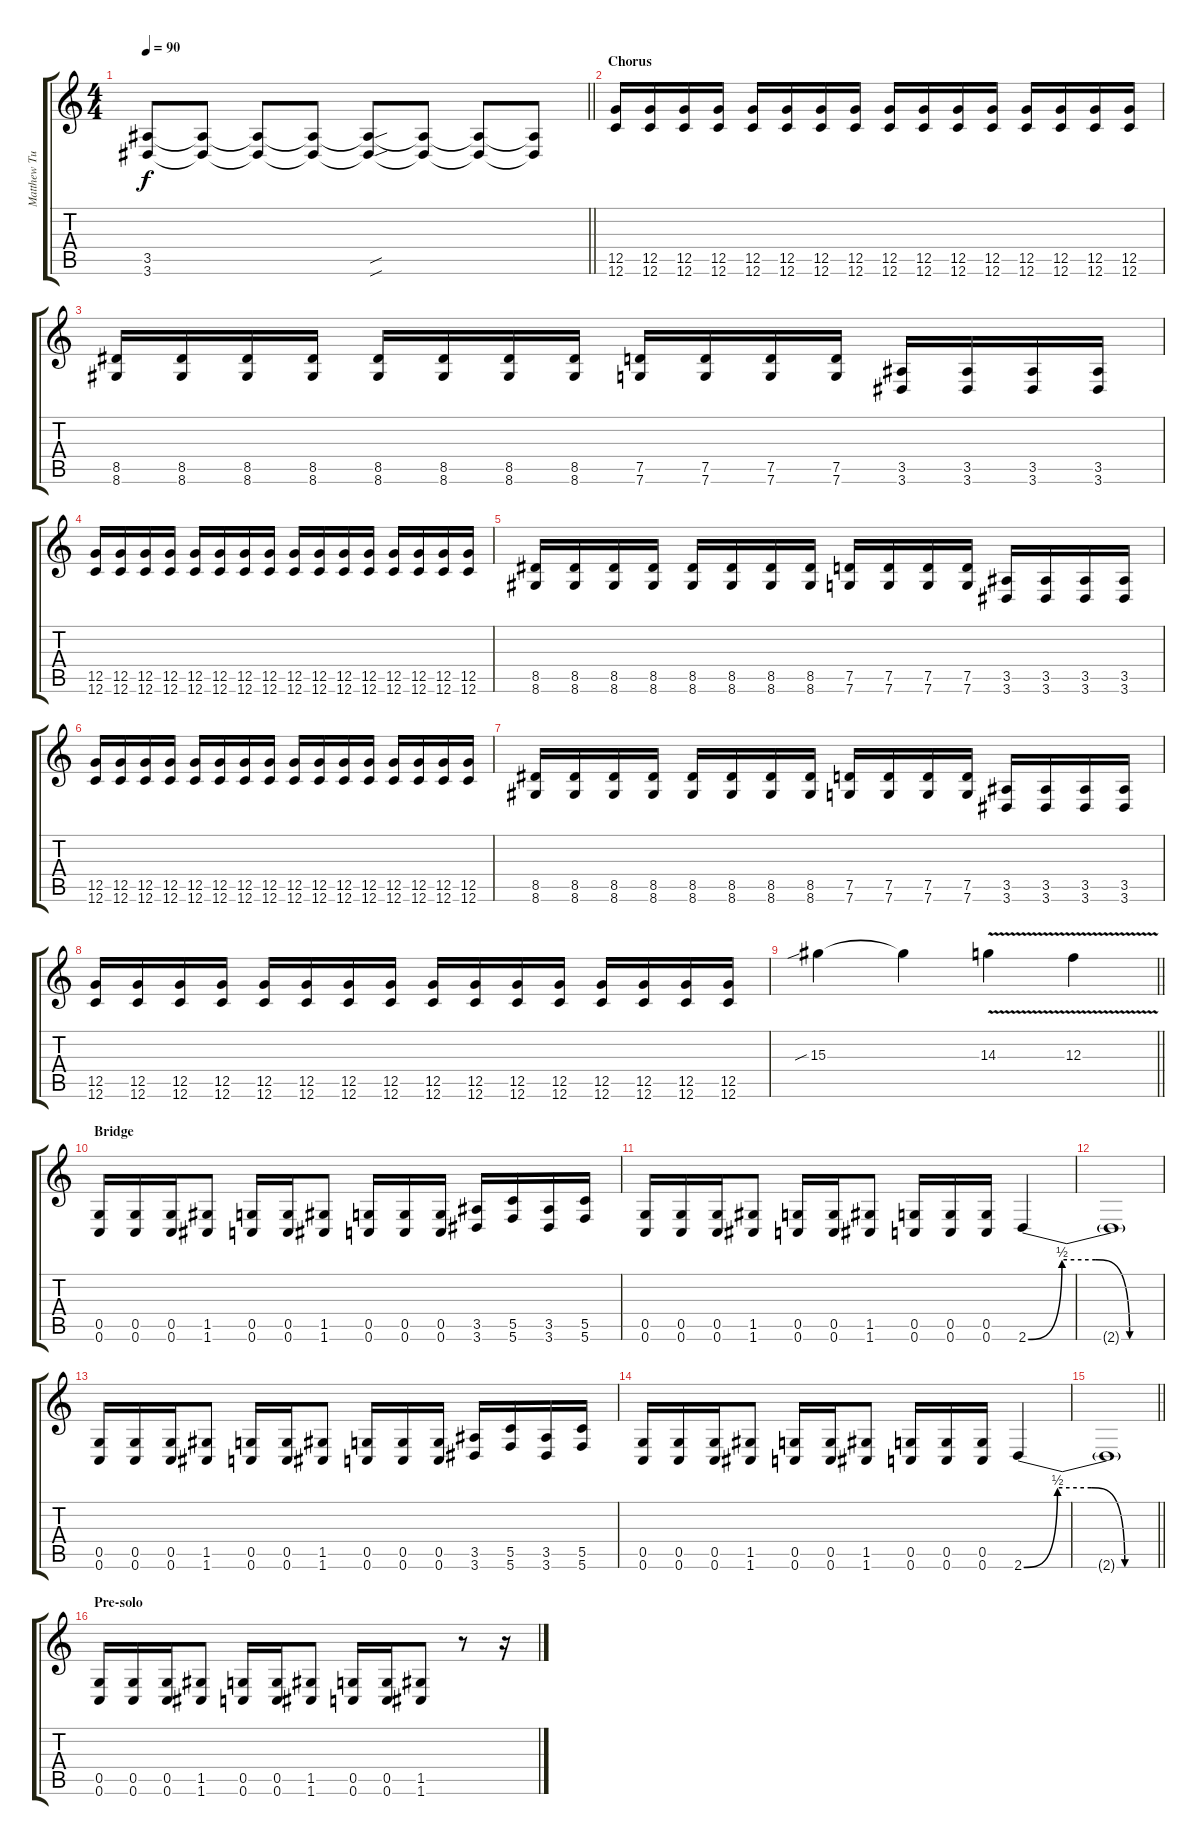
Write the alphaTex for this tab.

\track ("Matthew Tuck" "Matthew Tu") {instrument overdrivenguitar}
\staff {score tabs}
\tuning (D4 A3 F3 C3 G2 C2) {hide}
\ts (4 4)
\tempo 90
\clef g2
\barLineRight lightlight
\ks c
(3.5{t} 3.6{t}).8{dy f} (3.5{t} 3.6{t}).8 (3.5{t} 3.6{t}).8 (3.5{t} 3.6{t}).8 (3.5{sou t} 3.6{sou t}).8 (3.5{t} 3.6{t}).8 (3.5{t} 3.6{t}).8 (3.5{t} 3.6{t}).8 |
\section ("" "Chorus")
(12.5 12.6).16 (12.5 12.6).16 (12.5 12.6).16 (12.5 12.6).16 (12.5 12.6).16 (12.5 12.6).16 (12.5 12.6).16 (12.5 12.6).16 (12.5 12.6).16 (12.5 12.6).16 (12.5 12.6).16 (12.5 12.6).16 (12.5 12.6).16 (12.5 12.6).16 (12.5 12.6).16 (12.5 12.6).16 |
(8.5 8.6).16 (8.5 8.6).16 (8.5 8.6).16 (8.5 8.6).16 (8.5 8.6).16 (8.5 8.6).16 (8.5 8.6).16 (8.5 8.6).16 (7.5 7.6).16 (7.5 7.6).16 (7.5 7.6).16 (7.5 7.6).16 (3.5 3.6).16 (3.5 3.6).16 (3.5 3.6).16 (3.5 3.6).16 |
(12.5 12.6).16 (12.5 12.6).16 (12.5 12.6).16 (12.5 12.6).16 (12.5 12.6).16 (12.5 12.6).16 (12.5 12.6).16 (12.5 12.6).16 (12.5 12.6).16 (12.5 12.6).16 (12.5 12.6).16 (12.5 12.6).16 (12.5 12.6).16 (12.5 12.6).16 (12.5 12.6).16 (12.5 12.6).16 |
(8.5 8.6).16 (8.5 8.6).16 (8.5 8.6).16 (8.5 8.6).16 (8.5 8.6).16 (8.5 8.6).16 (8.5 8.6).16 (8.5 8.6).16 (7.5 7.6).16 (7.5 7.6).16 (7.5 7.6).16 (7.5 7.6).16 (3.5 3.6).16 (3.5 3.6).16 (3.5 3.6).16 (3.5 3.6).16 |
(12.5 12.6).16 (12.5 12.6).16 (12.5 12.6).16 (12.5 12.6).16 (12.5 12.6).16 (12.5 12.6).16 (12.5 12.6).16 (12.5 12.6).16 (12.5 12.6).16 (12.5 12.6).16 (12.5 12.6).16 (12.5 12.6).16 (12.5 12.6).16 (12.5 12.6).16 (12.5 12.6).16 (12.5 12.6).16 |
(8.5 8.6).16 (8.5 8.6).16 (8.5 8.6).16 (8.5 8.6).16 (8.5 8.6).16 (8.5 8.6).16 (8.5 8.6).16 (8.5 8.6).16 (7.5 7.6).16 (7.5 7.6).16 (7.5 7.6).16 (7.5 7.6).16 (3.5 3.6).16 (3.5 3.6).16 (3.5 3.6).16 (3.5 3.6).16 |
(12.5 12.6).16 (12.5 12.6).16 (12.5 12.6).16 (12.5 12.6).16 (12.5 12.6).16 (12.5 12.6).16 (12.5 12.6).16 (12.5 12.6).16 (12.5 12.6).16 (12.5 12.6).16 (12.5 12.6).16 (12.5 12.6).16 (12.5 12.6).16 (12.5 12.6).16 (12.5 12.6).16 (12.5 12.6).16 |
\barLineRight lightlight
15.3{sib}.4 15.3{t}.4 14.3{v}.4 12.3{v}.4 |
\section ("" "Bridge")
(0.5 0.6).16 (0.5 0.6).16 (0.5 0.6).16 (1.5 1.6).8 (0.5 0.6).16 (0.5 0.6).16 (1.5 1.6).8 (0.5 0.6).16 (0.5 0.6).16 (0.5 0.6).16 (3.5 3.6).16 (5.5 5.6).16 (3.5 3.6).16 (5.5 5.6).16 |
(0.5 0.6).16 (0.5 0.6).16 (0.5 0.6).16 (1.5 1.6).8 (0.5 0.6).16 (0.5 0.6).16 (1.5 1.6).8 (0.5 0.6).16 (0.5 0.6).16 (0.5 0.6).16 2.6{be (custom 0 0 15 2 30 2 45 0 60 0)}.4 |
2.6{t}.1 |
(0.5 0.6).16 (0.5 0.6).16 (0.5 0.6).16 (1.5 1.6).8 (0.5 0.6).16 (0.5 0.6).16 (1.5 1.6).8 (0.5 0.6).16 (0.5 0.6).16 (0.5 0.6).16 (3.5 3.6).16 (5.5 5.6).16 (3.5 3.6).16 (5.5 5.6).16 |
(0.5 0.6).16 (0.5 0.6).16 (0.5 0.6).16 (1.5 1.6).8 (0.5 0.6).16 (0.5 0.6).16 (1.5 1.6).8 (0.5 0.6).16 (0.5 0.6).16 (0.5 0.6).16 2.6{be (custom 0 0 15 2 30 2 45 0 60 0)}.4 |
\barLineRight lightlight
2.6{t}.1 |
\section ("" "Pre-solo ")
(0.5 0.6).16 (0.5 0.6).16 (0.5 0.6).16 (1.5 1.6).8 (0.5 0.6).16 (0.5 0.6).16 (1.5 1.6).8 (0.5 0.6).16 (0.5 0.6).16 (1.5 1.6).8 r.8 r.16
